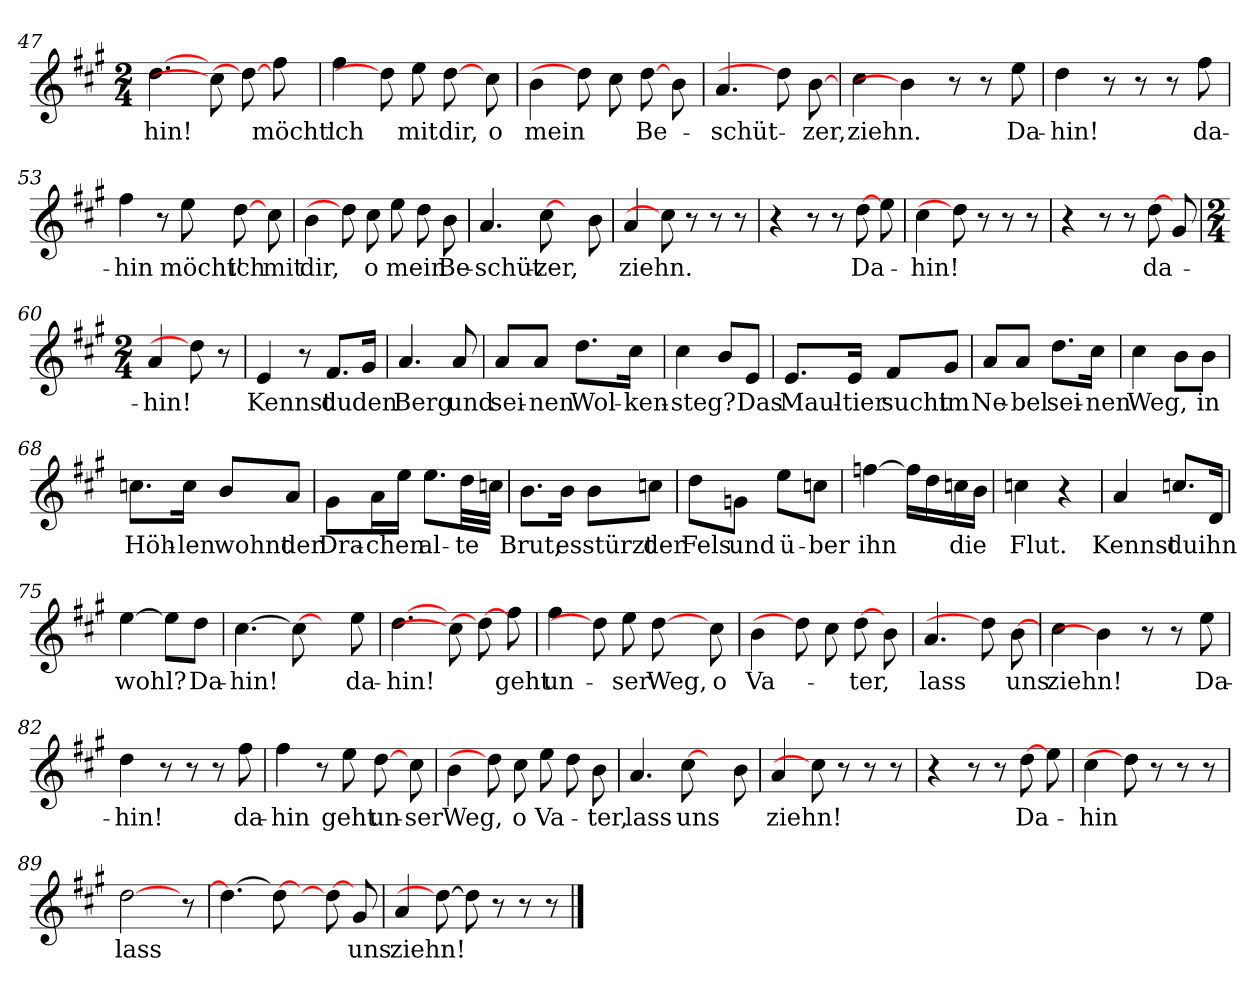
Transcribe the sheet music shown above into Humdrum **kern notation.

**kern	**text
*part1	*part1
*staff1	*staff1
*clefG2	*
*k[f#c#g#]	*
*M2/4	*
=47	=47
!	!LO:LY:b
[4.dd\	-hin!
8cc#\]	.
8dd\_	.
!	!LO:LY:b
8ff#\	möcht'
=48	=48
!	!LO:LY:b
4ff#\	ich
8dd\]	.
!	!LO:LY:b
8ee\	mit
!	!LO:LY:b
[8dd\	dir,
!	!LO:LY:b
8cc#\	o
=49	=49
!	!LO:LY:b
4b\	mein
8dd\]	.
8cc#\	.
!	!LO:LY:b
[8dd\	Be-
8b\	.
=50	=50
!	!LO:LY:b
4.a/	-schüt-
8dd\]	.
!	!LO:LY:b
[8b\	-zer,
=51	=51
!	!LO:LY:b
4cc#\	ziehn.
4b\]	.
8r	.
8r	.
!	!LO:LY:b
8ee\	Da-
!!LO:LB:g=z
=52	=52
!	!LO:LY:b
4dd\	-hin!
8r	.
8r	.
8r	.
!	!LO:LY:b
8ff#\	da-
=53	=53
!	!LO:LY:b
4ff#\	-hin
8r	.
!	!LO:LY:b
8ee\	möcht'
!	!LO:LY:b
[8dd\	ich
!	!LO:LY:b
8cc#\	mit
=54	=54
!	!LO:LY:b
4b\	dir,
8dd\]	.
!	!LO:LY:b
8cc#\	o
!	!LO:LY:b
8ee\	mein
8dd\	.
!	!LO:LY:b
8b\	Be-
=55	=55
!	!LO:LY:b
4.a/	-schüt-
!	!LO:LY:b
[8cc#\	-zer,
8ryy	.
8b\	.
=56	=56
!	!LO:LY:b
4a/	ziehn.
8cc#\]	.
8r	.
8r	.
8r	.
=57	=57
4r	.
8r	.
8r	.
!	!LO:LY:b
[8dd\	Da-
8ee\	.
=58	=58
!	!LO:LY:b
4cc#\	-hin!
8dd\]	.
8r	.
8r	.
8r	.
!!LO:LB:g=z
=59	=59
4r	.
8r	.
8r	.
!	!LO:LY:b
[8dd\	da-
8g#/	.
=60	=60
*M2/4	*
!	!LO:LY:b
4a/	-hin!
8dd\]	.
8r	.
=61	=61
!	!LO:LY:b
4e/	Kennst
8r	.
!	!LO:LY:b
8.f#/L	du
!	!LO:LY:b
16g#/Jk	den
=62	=62
!	!LO:LY:b
4.a/	Berg
!	!LO:LY:b
8a/	und
=63	=63
!	!LO:LY:b
8a/L	sei-
!	!LO:LY:b
8a/J	-nen
!	!LO:LY:b
8.dd\L	Wol-
!	!LO:LY:b
16cc#\Jk	-ken-
=64	=64
!	!LO:LY:b
4cc#\	-steg?
8b/L	.
!	!LO:LY:b
8e/J	Das
=65	=65
!	!LO:LY:b
8.e/L	Maul-
!	!LO:LY:b
16e/Jk	-tier
!	!LO:LY:b
8f#/L	sucht
!	!LO:LY:b
8g#/J	im
!!LO:LB:g=z
=66	=66
!	!LO:LY:b
8a/L	Ne-
!	!LO:LY:b
8a/J	-bel
!	!LO:LY:b
8.dd\L	sei-
!	!LO:LY:b
16cc#\Jk	-nen
=67	=67
!	!LO:LY:b
4cc#\	Weg,
8b\L	.
!	!LO:LY:b
8b\J	in
=68	=68
!	!LO:LY:b
8.ccn\L	Höh-
!	!LO:LY:b
16cc\Jk	-len
!	!LO:LY:b
8b/L	wohnt
!	!LO:LY:b
8a/J	der
=69	=69
!	!LO:LY:b
8g#\L	Dra-
!	!LO:LY:b
16a\L	-chen
16ee\JJ	.
!	!LO:LY:b
8.ee\L	al-
!	!LO:LY:b
32dd\LL	-te
32ccn\JJJ	.
=70	=70
!	!LO:LY:b
8.b\L	Brut,
!	!LO:LY:b
16b\Jk	es
!	!LO:LY:b
8b\L	stürzt
!	!LO:LY:b
8ccn\J	der
=71	=71
!	!LO:LY:b
8dd\L	Fels
!	!LO:LY:b
8gn\J	und
!	!LO:LY:b
8ee\L	ü-
!	!LO:LY:b
8ccn\J	-ber
=72	=72
!	!LO:LY:b
[4ffn\	ihn
16ff\LL]	.
16dd\	.
!	!LO:LY:b
16ccn\	die
16b\JJ	.
!!LO:PB:g=z
=73	=73
!	!LO:LY:b
4ccn\	Flut.
4r	.
=74	=74
!	!LO:LY:b
4a/	Kennst
!	!LO:LY:b
8.ccn/L	du
!	!LO:LY:b
16d/Jk	ihn
=75	=75
!	!LO:LY:b
[4ee\	wohl?
8ee\L]	.
!	!LO:LY:b
8dd\J	Da-
=76	=76
!	!LO:LY:b
[4.cc#\	-hin!
8cc#\_	.
8ryy	.
!	!LO:LY:b
8ee\	da-
=77	=77
!	!LO:LY:b
[4.dd\	-hin!
8cc#\]	.
8dd\_	.
!	!LO:LY:b
8ff#\	geht
=78	=78
!	!LO:LY:b
4ff#\	un-
8dd\]	.
!	!LO:LY:b
8ee\	ser
!	!LO:LY:b
[8dd\	Weg,
!	!LO:LY:b
8cc#\	o
=79	=79
!	!LO:LY:b
4b\	Va-
8dd\]	.
8cc#\	.
!	!LO:LY:b
[8dd\	-ter,
8b\	.
=80	=80
!	!LO:LY:b
4.a/	lass
8dd\]	.
!	!LO:LY:b
[8b\	uns
!!LO:LB:g=z
=81	=81
!	!LO:LY:b
4cc#\	ziehn!
4b\]	.
8r	.
8r	.
!	!LO:LY:b
8ee\	Da-
=82	=82
!	!LO:LY:b
4dd\	-hin!
8r	.
8r	.
8r	.
!	!LO:LY:b
8ff#\	da-
=83	=83
!	!LO:LY:b
4ff#\	-hin
8r	.
!	!LO:LY:b
8ee\	geht
!	!LO:LY:b
[8dd\	un-
!	!LO:LY:b
8cc#\	-ser
=84	=84
!	!LO:LY:b
4b\	Weg,
8dd\]	.
!	!LO:LY:b
8cc#\	o
!	!LO:LY:b
8ee\	Va-
8dd\	.
!	!LO:LY:b
8b\	-ter,
=85	=85
!	!LO:LY:b
4.a/	lass
!	!LO:LY:b
[8cc#\	uns
8ryy	.
8b\	.
=86	=86
!	!LO:LY:b
4a/	ziehn!
8cc#\]	.
8r	.
8r	.
8r	.
=87	=87
4r	.
8r	.
8r	.
!	!LO:LY:b
[8dd\	Da-
8ee\	.
=88	=88
!	!LO:LY:b
4cc#\	-hin
8dd\]	.
8r	.
8r	.
8r	.
!!LO:LB:g=z
=89	=89
!	!LO:LY:b
[2dd\	lass
8r	.
=90	=90
4.dd\_	.
8dd\_	.
8ryy	.
8dd\_	.
!	!LO:LY:b
8g#/	uns
=91	=91
!	!LO:LY:b
4a/	ziehn!
8dd\_	.
8dd\]	.
8r	.
8r	.
8r	.
==	==
*-	*-
